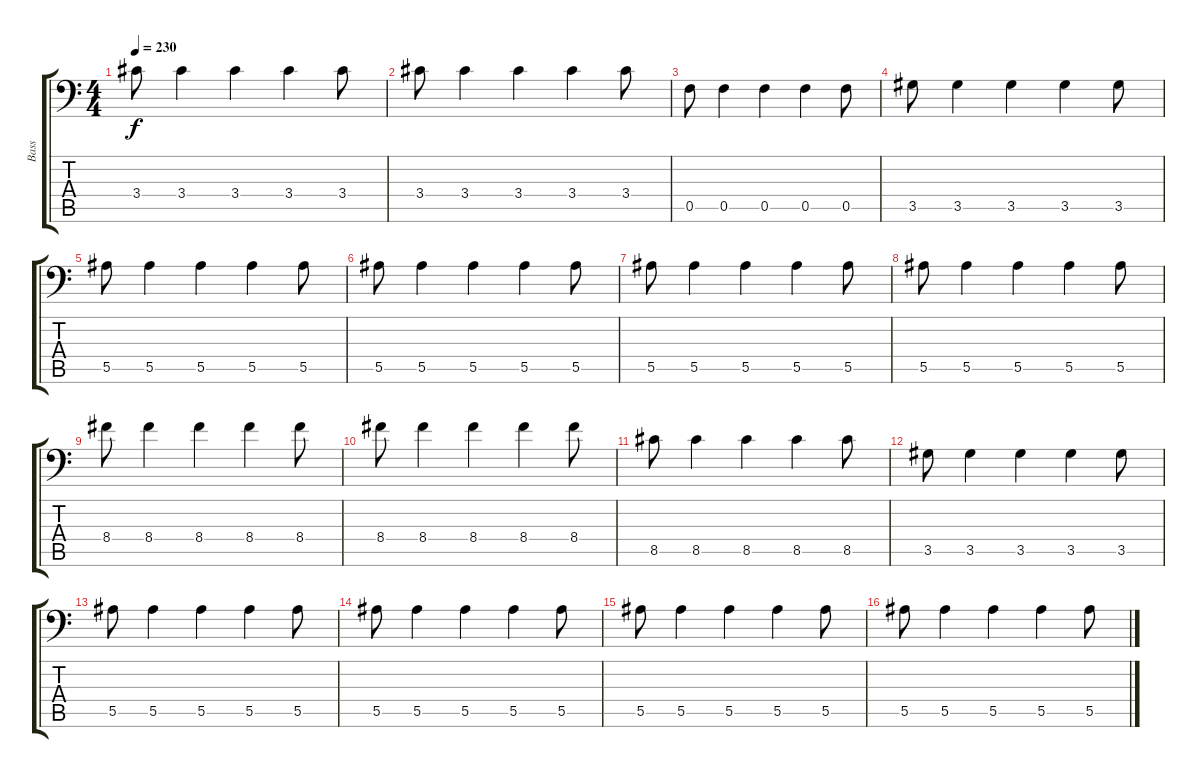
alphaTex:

\track ("Bass" "Bass") {instrument electricbasspick}
\staff {score tabs}
\tuning (C4 G3 Eb3 Bb2 F2 Bb1) {hide}
\ts (4 4)
\tempo 230
\clef f4
\ks c
3.4.8{dy f} 3.4.4 3.4.4 3.4.4 3.4.8 |
3.4.8 3.4.4 3.4.4 3.4.4 3.4.8 |
0.5.8 0.5.4 0.5.4 0.5.4 0.5.8 |
3.5.8 3.5.4 3.5.4 3.5.4 3.5.8 |
5.5.8 5.5.4 5.5.4 5.5.4 5.5.8 |
5.5.8 5.5.4 5.5.4 5.5.4 5.5.8 |
5.5.8 5.5.4 5.5.4 5.5.4 5.5.8 |
5.5.8 5.5.4 5.5.4 5.5.4 5.5.8 |
8.4.8 8.4.4 8.4.4 8.4.4 8.4.8 |
8.4.8 8.4.4 8.4.4 8.4.4 8.4.8 |
8.5.8 8.5.4 8.5.4 8.5.4 8.5.8 |
3.5.8 3.5.4 3.5.4 3.5.4 3.5.8 |
5.5.8 5.5.4 5.5.4 5.5.4 5.5.8 |
5.5.8 5.5.4 5.5.4 5.5.4 5.5.8 |
5.5.8 5.5.4 5.5.4 5.5.4 5.5.8 |
5.5.8 5.5.4 5.5.4 5.5.4 5.5.8
